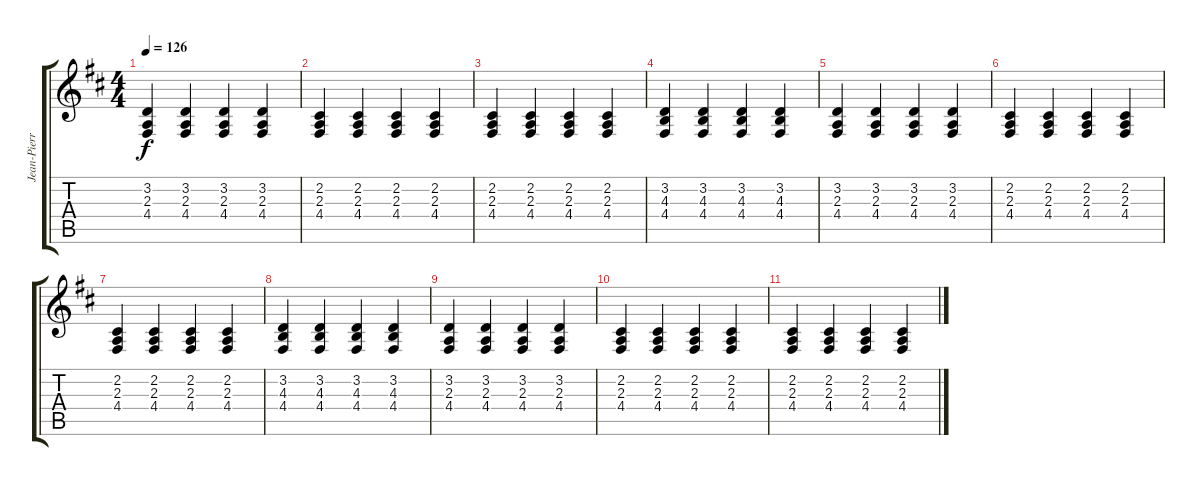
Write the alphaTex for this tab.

\track ("Jean-Pierre Pilot (synthé)" "Jean-Pierr") {instrument lead5charang}
\staff {score tabs}
\tuning (E4 B3 G3 D3 A2 E2) {hide}
\ts (4 4)
\tempo 126
\clef g2
\ks d
(3.2 2.3 4.4).4{dy f} (3.2 2.3 4.4).4 (3.2 2.3 4.4).4 (3.2 2.3 4.4).4 |
(2.2 2.3 4.4).4 (2.2 2.3 4.4).4 (2.2 2.3 4.4).4 (2.2 2.3 4.4).4 |
(2.2 2.3 4.4).4 (2.2 2.3 4.4).4 (2.2 2.3 4.4).4 (2.2 2.3 4.4).4 |
(3.2 4.3 4.4).4 (3.2 4.3 4.4).4 (3.2 4.3 4.4).4 (3.2 4.3 4.4).4 |
(3.2 2.3 4.4).4 (3.2 2.3 4.4).4 (3.2 2.3 4.4).4 (3.2 2.3 4.4).4 |
(2.2 2.3 4.4).4 (2.2 2.3 4.4).4 (2.2 2.3 4.4).4 (2.2 2.3 4.4).4 |
(2.2 2.3 4.4).4 (2.2 2.3 4.4).4 (2.2 2.3 4.4).4 (2.2 2.3 4.4).4 |
(3.2 4.3 4.4).4 (3.2 4.3 4.4).4 (3.2 4.3 4.4).4 (3.2 4.3 4.4).4 |
(3.2 2.3 4.4).4 (3.2 2.3 4.4).4 (3.2 2.3 4.4).4 (3.2 2.3 4.4).4 |
(2.2 2.3 4.4).4 (2.2 2.3 4.4).4 (2.2 2.3 4.4).4 (2.2 2.3 4.4).4 |
(2.2 2.3 4.4).4 (2.2 2.3 4.4).4 (2.2 2.3 4.4).4 (2.2 2.3 4.4).4
